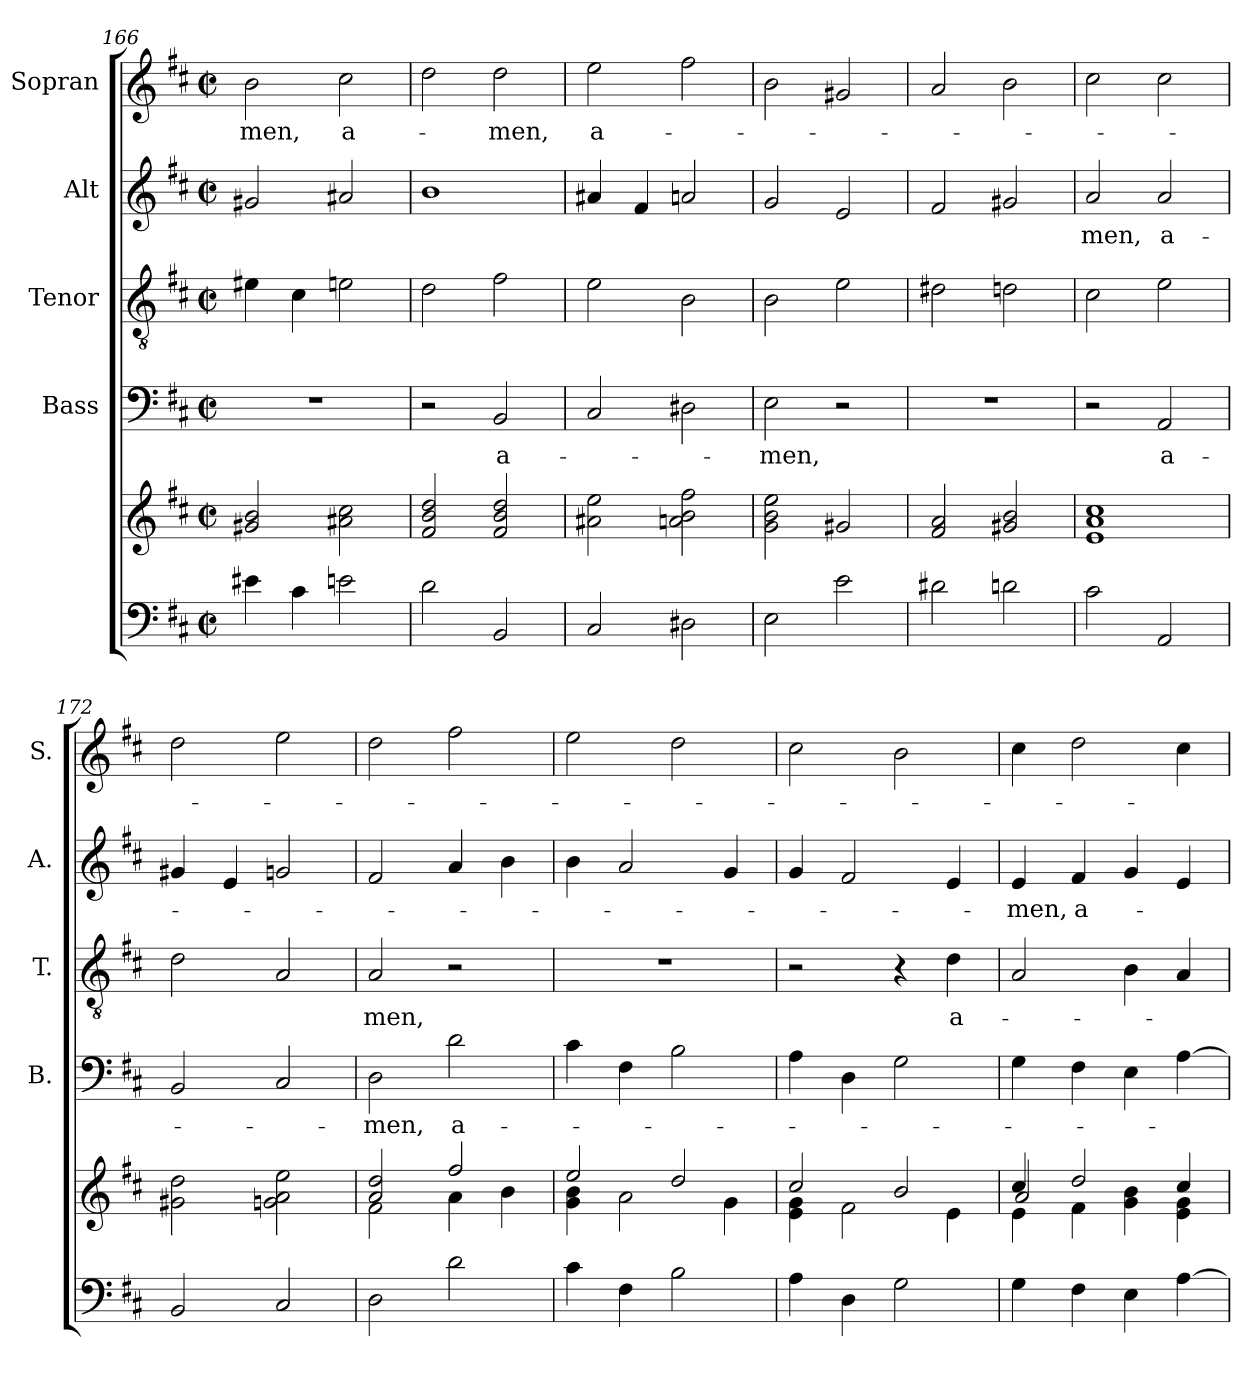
**kern	**kern	**kern	**text	**kern	**text	**kern	**text	**kern	**text
*part5	*part5	*part4	*part4	*part3	*part3	*part2	*part2	*part1	*part1
*staff6	*staff5	*staff4	*staff4	*staff3	*staff3	*staff2	*staff2	*staff1	*staff1
*	*	*I"Bass	*	*I"Tenor	*	*I"Alt	*	*I"Sopran	*
*	*	*I'B.	*	*I'T.	*	*I'A.	*	*I'S.	*
*clefF4	*clefG2	*clefF4	*	*clefGv2	*	*clefG2	*	*clefG2	*
*k[f#c#]	*k[f#c#]	*k[f#c#]	*	*k[f#c#]	*	*k[f#c#]	*	*k[f#c#]	*
*D:	*D:	*D:	*	*D:	*	*D:	*	*D:	*
*M2/2	*M2/2	*M2/2	*	*M2/2	*	*M2/2	*	*M2/2	*
*met(c|)	*met(c|)	*met(c|)	*	*met(c|)	*	*met(c|)	*	*met(c|)	*
=166	=166	=166	=166	=166	=166	=166	=166	=166	=166
!	!	!	!	!	!	!	!	!	!LO:LY:b
4e#X\	2g#X/ 2b/	1r	.	4e#X\	.	2g#X/	.	2b\	-men,
4c#\	.	.	.	4c#\	.	.	.	.	.
!	!	!	!	!	!	!	!	!	!LO:LY:b
2en\	2a#X\ 2cc#\	.	.	2en\	.	2a#X/	.	2cc#\	a-
=167	=167	=167	=167	=167	=167	=167	=167	=167	=167
2d\	2f#/ 2b/ 2dd/	2r	.	2d\	.	1b	.	2dd\	.
!	!	!	!LO:LY:b	!	!	!	!	!	!LO:LY:b
2BB/	2f#/ 2b/ 2dd/	2BB/	a-	2f#\	.	.	.	2dd\	-men,
=168	=168	=168	=168	=168	=168	=168	=168	=168	=168
!	!	!	!	!	!	!	!	!	!LO:LY:b
2C#/	2a#X\ 2ee\	2C#/	.	2e\	.	4a#X/	.	2ee\	a-
.	.	.	.	.	.	4f#/	.	.	.
2D#X\	2an\ 2b\ 2ff#\	2D#X\	.	2B\	.	2an/	.	2ff#\	.
=169	=169	=169	=169	=169	=169	=169	=169	=169	=169
!	!	!	!LO:LY:b	!	!	!	!	!	!
2E\	2g\ 2b\ 2ee\	2E\	-men,	2B\	.	2g/	.	2b\	.
2e\	2g#X/	2r	.	2e\	.	2e/	.	2g#X/	.
=170	=170	=170	=170	=170	=170	=170	=170	=170	=170
2d#X\	2f#/ 2a/	1r	.	2d#X\	.	2f#/	.	2a/	.
2dn\	2g#X/ 2b/	.	.	2dn\	.	2g#X/	.	2b\	.
!!LO:PB:g=z
=171	=171	=171	=171	=171	=171	=171	=171	=171	=171
!	!	!	!	!	!	!	!LO:LY:b	!	!
2c#\	1e 1a 1cc#	2r	.	2c#\	.	2a/	-men,	2cc#\	.
!	!	!	!LO:LY:b	!	!	!	!LO:LY:b	!	!
2AA/	.	2AA/	a-	2e\	.	2a/	a-	2cc#\	.
=172	=172	=172	=172	=172	=172	=172	=172	=172	=172
2BB/	2g#X\ 2dd\	2BB/	.	2d\	.	4g#X/	.	2dd\	.
.	.	.	.	.	.	4e/	.	.	.
2C#/	2gn\ 2a\ 2ee\	2C#/	.	2A/	.	2gn/	.	2ee\	.
=173	=173	=173	=173	=173	=173	=173	=173	=173	=173
*	*^	*	*	*	*	*	*	*	*
!	!	!	!	!LO:LY:b	!	!LO:LY:b	!	!	!	!
2D\	2a/ 2dd/	2f#\	2D\	-men,	2A/	-men,	2f#/	.	2dd\	.
!	!	!	!	!LO:LY:b	!	!	!	!	!	!
2d\	2ff#/	4a\	2d\	a-	2r	.	4a/	.	2ff#\	.
.	.	4b\	.	.	.	.	4b\	.	.	.
=174	=174	=174	=174	=174	=174	=174	=174	=174	=174	=174
4c#\	2ee/	4g\ 4b\	4c#\	.	1r	.	4b\	.	2ee\	.
4F#\	.	2a\	4F#\	.	.	.	2a/	.	.	.
2B\	2dd/	.	2B\	.	.	.	.	.	2dd\	.
.	.	4g\	.	.	.	.	4g/	.	.	.
=175	=175	=175	=175	=175	=175	=175	=175	=175	=175	=175
4A\	2cc#/	4e\ 4g\	4A\	.	2r	.	4g/	.	2cc#\	.
4D\	.	2f#\	4D\	.	.	.	2f#/	.	.	.
2G\	2b/	.	2G\	.	4r	.	.	.	2b\	.
!	!	!	!	!	!	!LO:LY:b	!	!	!	!
.	.	4e\	.	.	4d\	a-	4e/	.	.	.
=176	=176	=176	=176	=176	=176	=176	=176	=176	=176	=176
*	*	*^	*	*	*	*	*	*	*	*
!	!	!	!	!	!	!	!	!	!LO:LY:b	!	!
4G\	4cc#/	4e\	2a/	4G\	.	2A/	.	4e/	-men,	4cc#\	.
!	!	!	!	!	!	!	!	!	!LO:LY:b	!	!
4F#\	2dd/	4f#\	.	4F#\	.	.	.	4f#/	a-	2dd\	.
4E\	.	4g\ 4b\	2ryy	4E\	.	4B\	.	4g/	.	.	.
[4A\	4cc#/	4e\ 4g\	.	[4A\	.	4A/	.	4e/	.	4cc#\	.
*	*v	*v	*v	*	*	*	*	*	*	*	*
=	=	=	=	=	=	=	=	=	=
*-	*-	*-	*-	*-	*-	*-	*-	*-	*-
